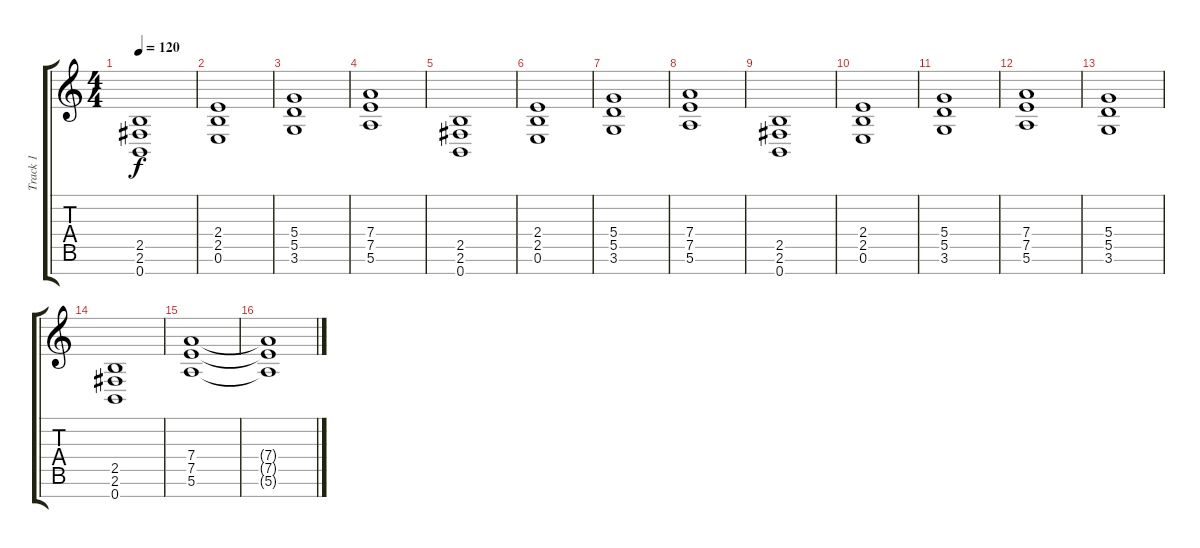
\track ("Track 1" "Track 1") {instrument distortionguitar}
\staff {score tabs}
\tuning (E4 B3 G3 D3 A2 E2 B1) {hide}
\ts (4 4)
\tempo 120
\clef g2
\ks c
(2.5 2.6 0.7).1{dy f} |
(2.4 2.5 0.6).1 |
(5.4 5.5 3.6).1 |
(7.4 7.5 5.6).1 |
(2.5 2.6 0.7).1 |
(2.4 2.5 0.6).1 |
(5.4 5.5 3.6).1 |
(7.4 7.5 5.6).1 |
(2.5 2.6 0.7).1 |
(2.4 2.5 0.6).1 |
(5.4 5.5 3.6).1 |
(7.4 7.5 5.6).1 |
(5.4 5.5 3.6).1 |
(2.5 2.6 0.7).1 |
(7.4 7.5 5.6).1 |
(7.4{t} 7.5{t} 5.6{t}).1
